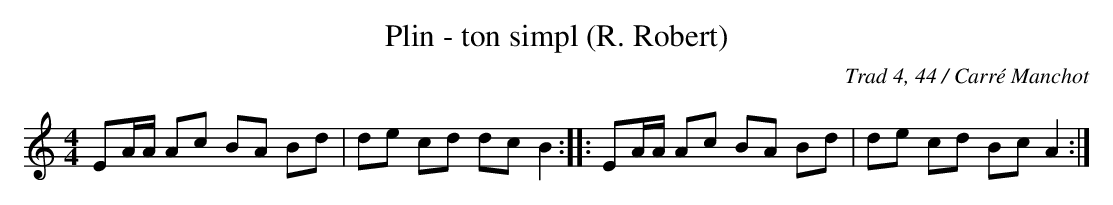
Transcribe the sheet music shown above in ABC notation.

X:1
T:Plin - ton simpl (R. Robert)
C:Trad 4, 44 / Carré Manchot
M:4/4
L:1/8
K:C
EA/A/ Ac BA Bd|de cd dc B2:|\
|:EA/A/ Ac BA Bd|de cd Bc A2:|
